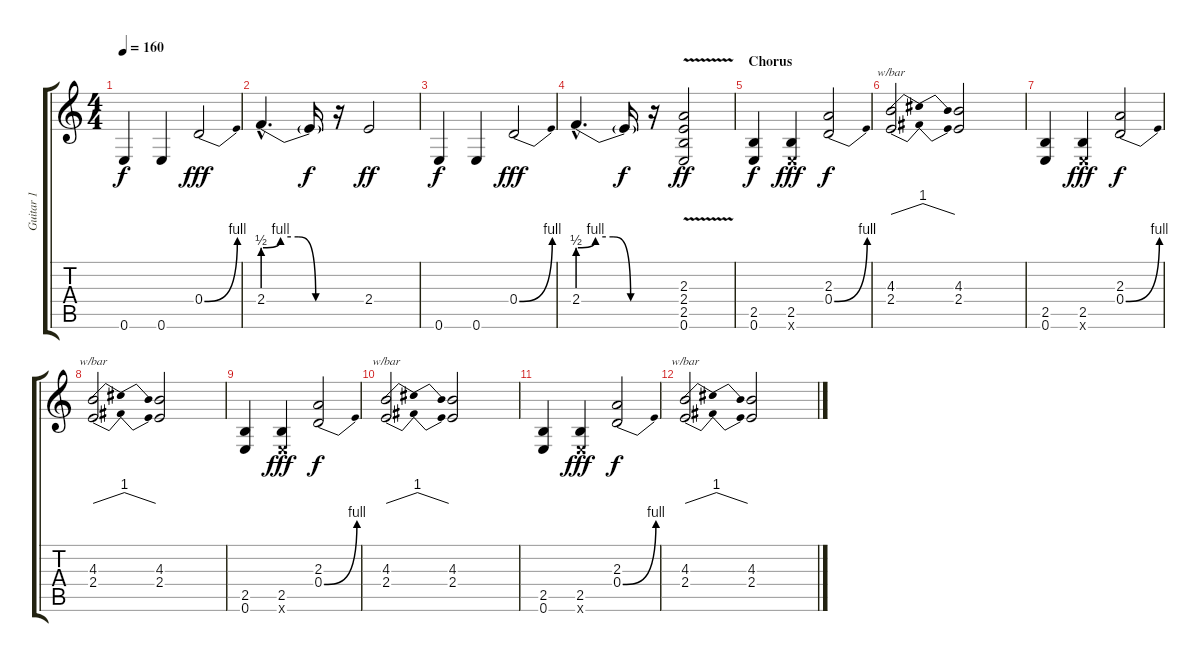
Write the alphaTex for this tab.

\track ("Guitar 1" "Guitar 1") {instrument distortionguitar}
\staff {score tabs}
\tuning (E4 B3 G3 D3 A2 E2) {hide}
\ts (4 4)
\tempo 160
\clef g2
\ks c
0.6.4{dy f} 0.6.4 0.4{be (bend 0 0 60 4)}.2{dy fff} |
2.4{be (custom 0 2 15 4 30 4 45 0 60 0) hac}.4{d} 2.4{t}.16{dy f} r.16 2.4.2{dy ff} |
0.6.4{dy f} 0.6.4 0.4{be (bend 0 0 60 4)}.2{dy fff} |
2.4{be (custom 0 2 15 4 30 4 45 0 60 0) hac}.4{d} 2.4{t}.16{dy f} r.16 (2.3{v} 2.4 2.5 0.6).2{dy ff} |
\section ("" "Chorus")
(2.5 0.6).4{dy f} (2.5 0.6{x}).4{dy fff} (2.3 0.4{be (bend 0 0 60 4)}).2{dy f} |
(4.3 2.4).2{tbe (dip default 0 0 30 4 60 0)} (4.3 2.4).2 |
(2.5 0.6).4 (2.5 0.6{x}).4{dy fff} (2.3 0.4{be (bend 0 0 60 4)}).2{dy f} |
(4.3 2.4).2{tbe (dip default 0 0 30 4 60 0)} (4.3 2.4).2 |
(2.5 0.6).4 (2.5 0.6{x}).4{dy fff} (2.3 0.4{be (bend 0 0 60 4)}).2{dy f} |
(4.3 2.4).2{tbe (dip default 0 0 30 4 60 0)} (4.3 2.4).2 |
(2.5 0.6).4 (2.5 0.6{x}).4{dy fff} (2.3 0.4{be (bend 0 0 60 4)}).2{dy f} |
(4.3 2.4).2{tbe (dip default 0 0 30 4 60 0)} (4.3 2.4).2
